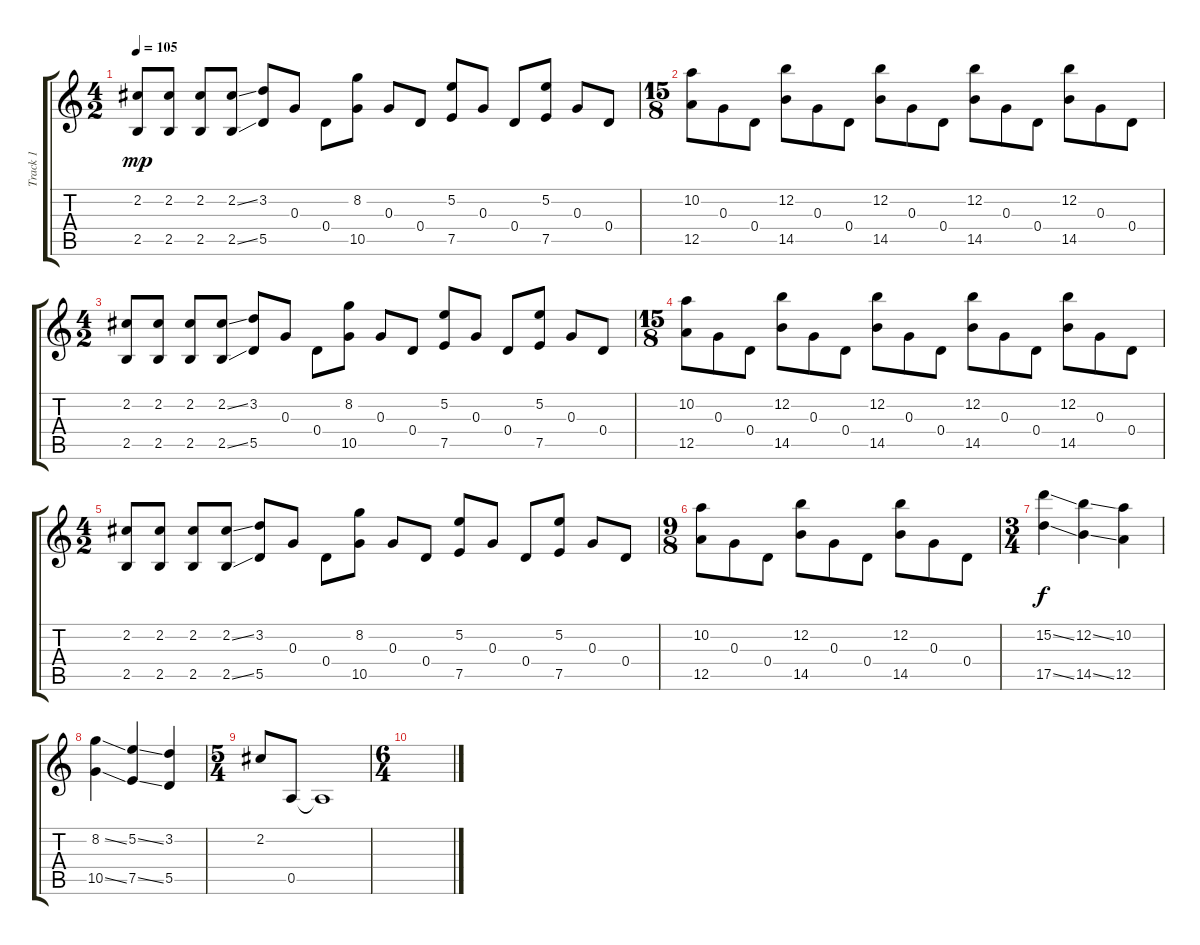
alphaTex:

\track ("Track 1" "Track 1") {instrument electricguitarjazz}
\staff {score tabs}
\tuning (E4 B3 G3 D3 A2 E2) {hide}
\ts (4 2)
\tempo 105
\clef g2
\ks c
(2.2 2.5).8{dy mp instrument electricguitarjazz} (2.2 2.5).8 (2.2 2.5).8 (2.2{ss} 2.5{ss}).8 (3.2 5.5).8 0.3.8 0.4.8 (8.2 10.5).8 0.3.8 0.4.8 (5.2 7.5).8 0.3.8 0.4.8 (5.2 7.5).8 0.3.8 0.4.8 |
\ts (15 8)
(10.2 12.5).8 0.3.8 0.4.8 (12.2 14.5).8 0.3.8 0.4.8 (12.2 14.5).8 0.3.8 0.4.8 (12.2 14.5).8 0.3.8 0.4.8 (12.2 14.5).8 0.3.8 0.4.8 |
\ts (4 2)
(2.2 2.5).8 (2.2 2.5).8 (2.2 2.5).8 (2.2{ss} 2.5{ss}).8 (3.2 5.5).8 0.3.8 0.4.8 (8.2 10.5).8 0.3.8 0.4.8 (5.2 7.5).8 0.3.8 0.4.8 (5.2 7.5).8 0.3.8 0.4.8 |
\ts (15 8)
(10.2 12.5).8 0.3.8 0.4.8 (12.2 14.5).8 0.3.8 0.4.8 (12.2 14.5).8 0.3.8 0.4.8 (12.2 14.5).8 0.3.8 0.4.8 (12.2 14.5).8 0.3.8 0.4.8 |
\ts (4 2)
(2.2 2.5).8 (2.2 2.5).8 (2.2 2.5).8 (2.2{ss} 2.5{ss}).8 (3.2 5.5).8 0.3.8 0.4.8 (8.2 10.5).8 0.3.8 0.4.8 (5.2 7.5).8 0.3.8 0.4.8 (5.2 7.5).8 0.3.8 0.4.8 |
\ts (9 8)
(10.2 12.5).8 0.3.8 0.4.8 (12.2 14.5).8 0.3.8 0.4.8 (12.2 14.5).8 0.3.8 0.4.8 |
\ts (3 4)
(15.2{ss} 17.5{ss}).4{dy f} (12.2{ss} 14.5{ss}).4 (10.2 12.5).4 |
(8.2{ss} 10.5{ss}).4 (5.2{ss} 7.5{ss}).4 (3.2 5.5).4 |
\ts (5 4)
2.2.8 0.5.8 0.5{t}.1 |
\ts (6 4)
